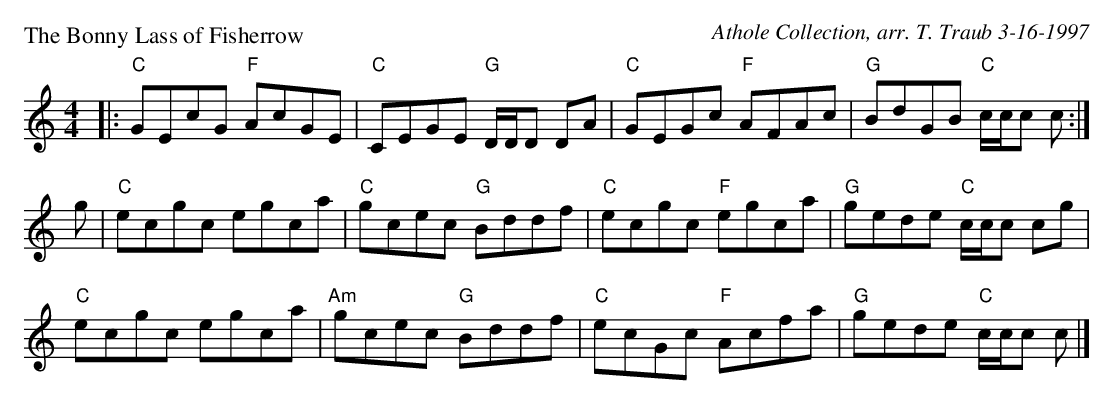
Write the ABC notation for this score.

X:1
P: The Bonny Lass of Fisherrow
C: Athole Collection, arr. T. Traub 3-16-1997
L: 1/8
M: 4/4
K: C
|: "C"GEcG "F"AcGE|"C"CEGE "G"D/D/D DA|"C"GEGc "F"AFAc|"G"BdGB "C"c/c/c c :|
g|"C"ecgc egca|"C"gcec "G"Bddf|"C"ecgc "F"egca|"G"gede "C"c/c/c cg|
"C"ecgc egca|"Am"gcec "G"Bddf|"C"ecGc "F"Acfa|"G"gede "C"c/c/c c |]
